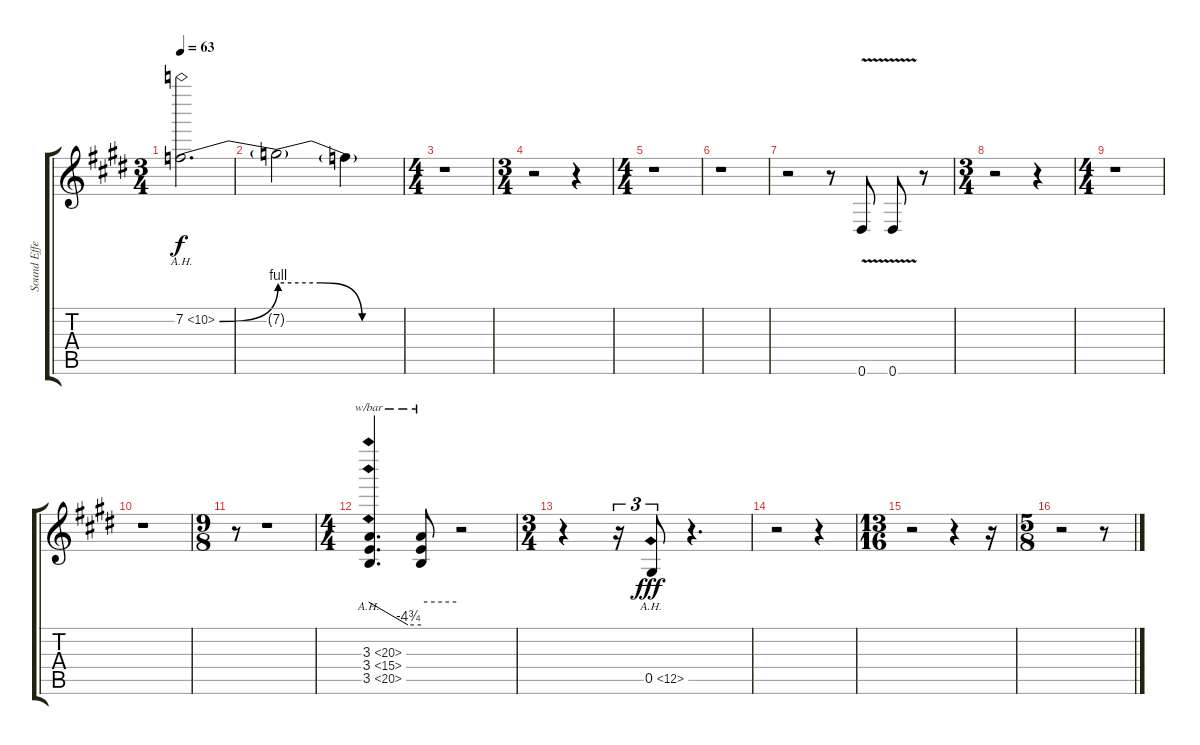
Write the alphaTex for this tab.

\track ("Sound Effect" "Sound Effe") {instrument overdrivenguitar}
\staff {score tabs}
\tuning (Eb4 Bb3 Gb3 Db3 Ab2 Eb2) {hide}
\ts (3 4)
\tempo 63
\clef g2
\ks e
7.2{be (bend 0 0 60 4) ah 3}.2{d dy f} |
7.2{be (custom 0 4 20 4 40 0 60 0) t}.2 7.2{t}.4 |
\ts (4 4)
r.1 |
\ts (3 4)
r.2 r.4 |
\ts (4 4)
r.1 |
r.1 |
r.2 r.8 0.6{v}.8 0.6{v}.8 r.8 |
\ts (3 4)
r.2 r.4 |
\ts (4 4)
r.1 |
r.1 |
\ts (9 8)
r.8 r.1 |
\ts (4 4)
(3.3{ah 17} 3.4{ah 12} 3.5{ah 17}).4{d tbe (custom default 0 0 45 -19 60 -19)} (3.3{t} 3.4{t} 3.5{t}).8{tbe (hold default 0 0 60 0)} r.2 |
\ts (3 4)
r.4 r.16{tu (3 2)} 0.5{ah 12}.8{tu (3 2) dy fff} r.4{d} |
r.2 r.4 |
\ts (13 16)
r.2 r.4 r.16 |
\ts (5 8)
r.2 r.8
